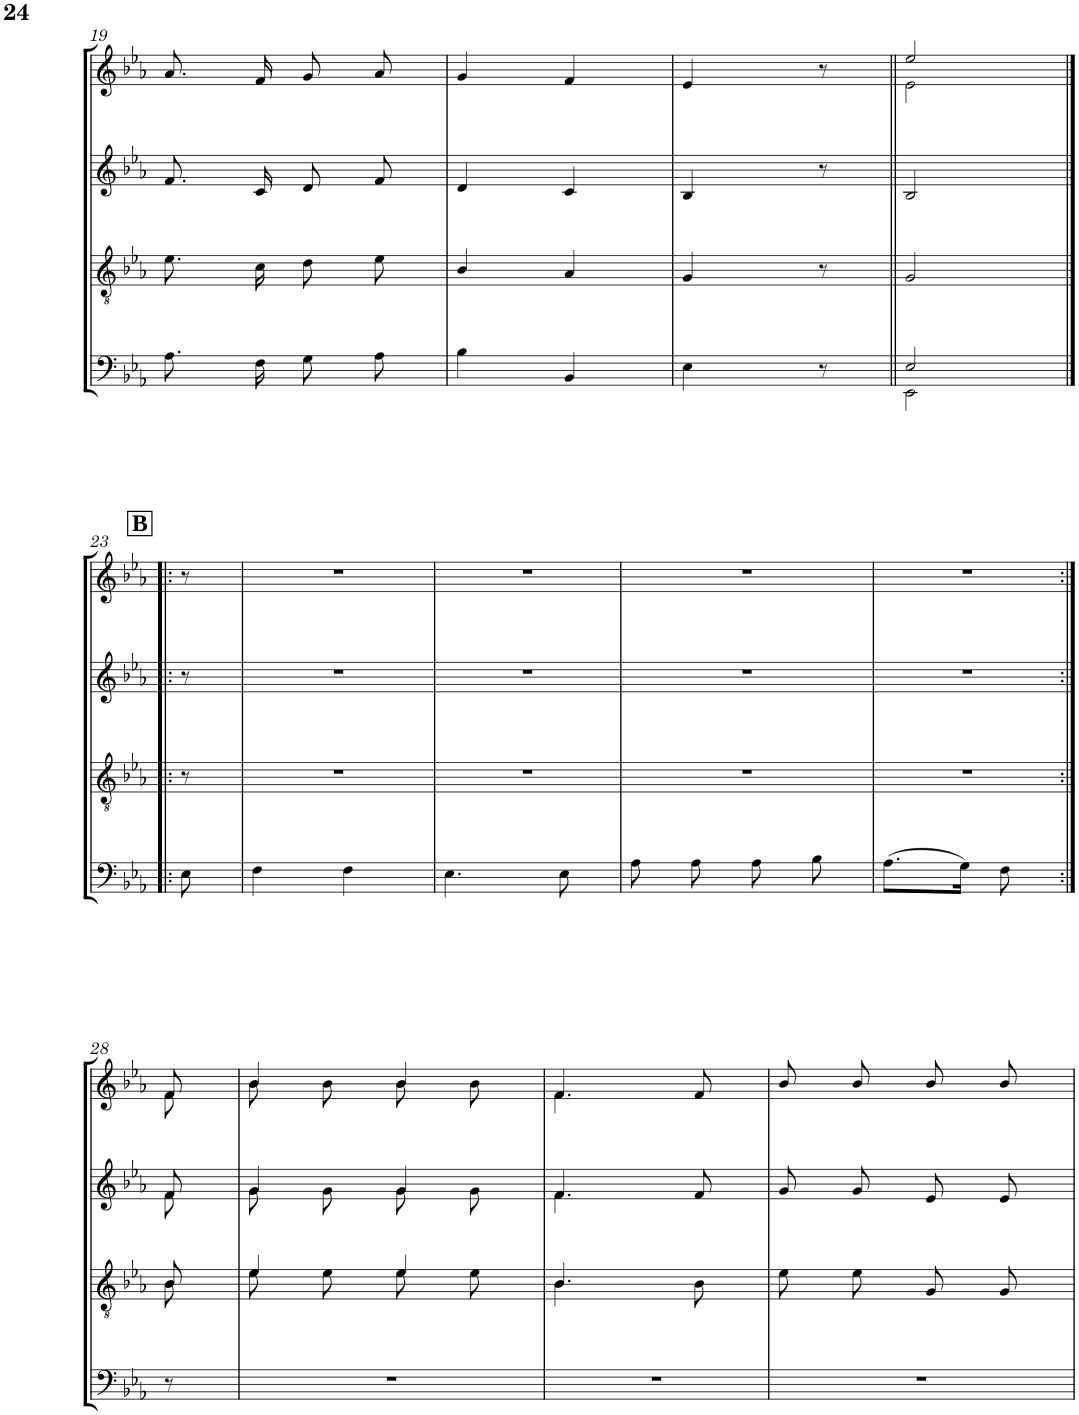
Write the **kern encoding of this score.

**kern	**kern	**kern	**kern	**kern
*part5	*part4	*part3	*part2	*part1
*staff5	*staff4	*staff3	*staff2	*staff1
*I"BASSES	*I"TÉNORS	*I"CONTRALTOS	*I"SOPRANOS	*I"Soprano solo
!!LO:PB:g=z
*clefF4	*clefGv2	*clefG2	*clefG2	*clefG2
*k[b-e-a-]	*k[b-e-a-]	*k[b-e-a-]	*k[b-e-a-]	*k[b-e-a-]
*M2/4	*M2/4	*M2/4	*M2/4	*M2/4
=19	=19	=19	=19	=19
8.A-\	8.e-\L	8.f/L	8.a-/L	2r
16F\	16c\Jk	16c/Jk	16f/Jk	.
8G\	8d\L	8d/L	8g/L	.
8A-\	8e-\J	8f/J	8a-/J	.
=20	=20	=20	=20	=20
4B-\	4B-/	4d/	4g/	2r
4BB-/	4A-/	4c/	4f/	.
=21	=21	=21	=21	=21
4.E-\	4.G/	4.B-/	4.e-/	2r
8r	8r	8r	8r	.
=22||	=22||	=22||	=22||	=22||
*^	*	*	*^	*
2E-/	2EE-\	2G/	2B-/	2ee-/	2e-\	2r
*v	*v	*	*	*v	*v	*
!!LO:LB:g=z
!!LO:REH:place=s1:a:B:cj:fs=16:t=B
=23|!:	=23|!:	=23|!:	=23|!:	=23|!:
8E-\	8r	8r	8r	2r
4.ryy	4.ryy	4.ryy	4.ryy	.
=24	=24	=24	=24	=24
4F\	2r	2r	2r	2r
4F\	.	.	.	.
=25	=25	=25	=25	=25
4.E-\	2r	2r	2r	2r
8E-\	.	.	.	.
=26	=26	=26	=26	=26
8A-\	2r	2r	2r	2r
8A-\	.	.	.	.
8A-\	.	.	.	.
8B-\	.	.	.	.
=27	=27	=27	=27	=27
(8.A-\L	2r	2r	2r	2r
16G\Jk)	.	.	.	.
8F\	.	.	.	.
8ryy	.	.	.	.
!!LO:LB:g=z
=28:|!	=28:|!	=28:|!	=28:|!	=28:|!
*	*^	*^	*^	*
8r	8B-/	8B-\	8f/	8f\	8f/	8f\	2r
4.ryy	4.ryy	4.ryy	4.ryy	4.ryy	4.ryy	4.ryy	.
=29	=29	=29	=29	=29	=29	=29	=29
2r	4e-/	8e-\L	4g/	8g\L	4b-/	8b-\L	2r
.	.	8e-\J	.	8g\J	.	8b-\J	.
.	4e-/	8e-\L	4g/	8g\L	4b-/	8b-\L	.
.	.	8e-\J	.	8g\J	.	8b-\J	.
=30	=30	=30	=30	=30	=30	=30	=30
2r	4.B-/	4.B-\	4.f/	4.f\	4.f/	4.f\	2r
.	8B-\	8ryy	8f/	8ryy	8f/	8ryy	.
*	*v	*v	*	*	*v	*v	*
*	*	*v	*v	*	*
=31	=31	=31	=31	=31
2r	8e-\L	8g/L	8b-/L	2r
.	8e-\J	8g/J	8b-/J	.
.	8G/L	8e-/L	8b-/L	.
.	8G/J	8e-/J	8b-/J	.
=	=	=	=	=
*-	*-	*-	*-	*-
